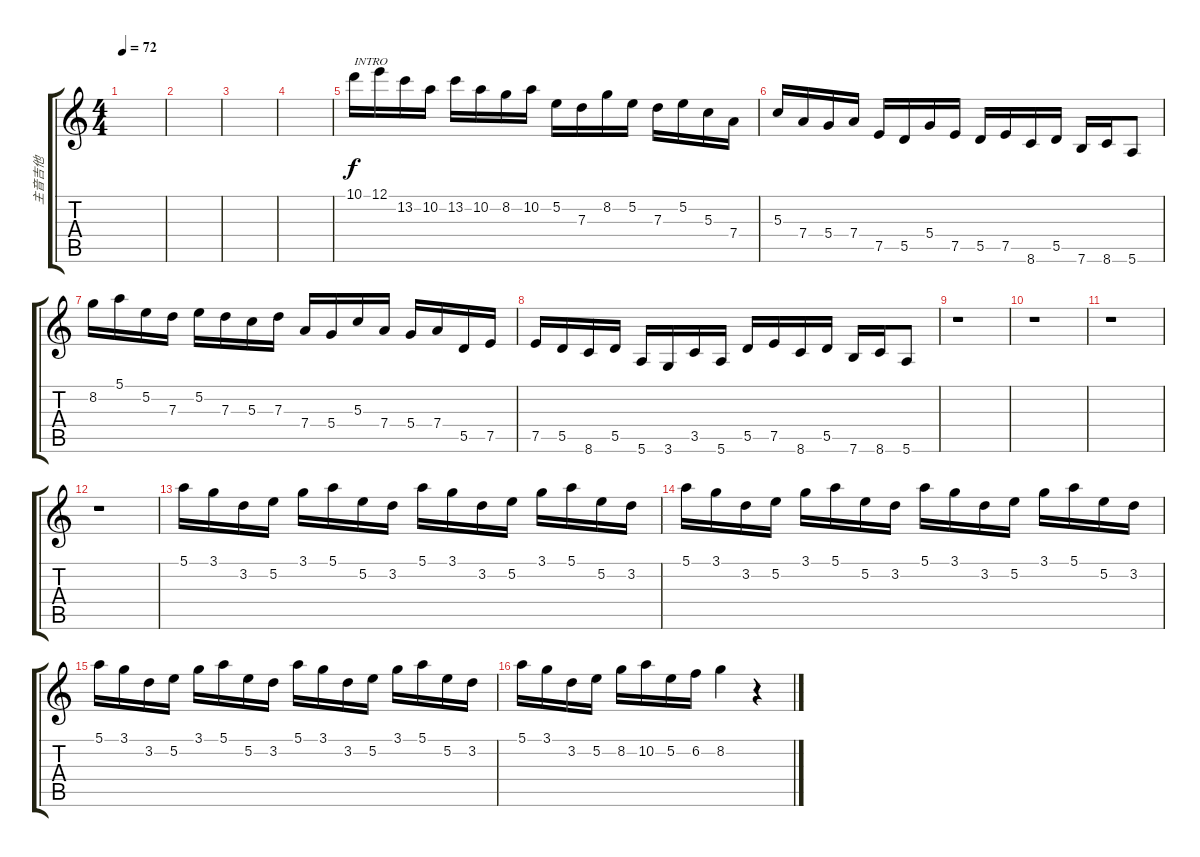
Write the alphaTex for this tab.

\track ("主音吉他" "主音吉他") {instrument distortionguitar}
\staff {score tabs}
\tuning (E4 B3 G3 D3 A2 E2) {hide}
\ts (4 4)
\tempo 72
\clef g2
\ks c
|
|
|
|
10.1.16{txt "INTRO"} 12.1.16 13.2.16 10.2.16 13.2.16 10.2.16 8.2.16 10.2.16 5.2.16 7.3.16 8.2.16 5.2.16 7.3.16 5.2.16 5.3.16 7.4.16 |
5.3.16 7.4.16 5.4.16 7.4.16 7.5.16 5.5.16 5.4.16 7.5.16 5.5.16 7.5.16 8.6.16 5.5.16 7.6.16 8.6.16 5.6.8 |
8.2.16 5.1.16 5.2.16 7.3.16 5.2.16 7.3.16 5.3.16 7.3.16 7.4.16 5.4.16 5.3.16 7.4.16 5.4.16 7.4.16 5.5.16 7.5.16 |
7.5.16 5.5.16 8.6.16 5.5.16 5.6.16 3.6.16 3.5.16 5.6.16 5.5.16 7.5.16 8.6.16 5.5.16 7.6.16 8.6.16 5.6.8 |
r.1 |
r.1 |
r.1 |
r.1 |
5.1.16{volume 10 instrument vibraphone} 3.1.16 3.2.16 5.2.16 3.1.16 5.1.16 5.2.16 3.2.16 5.1.16 3.1.16 3.2.16 5.2.16 3.1.16 5.1.16 5.2.16 3.2.16 |
5.1.16 3.1.16 3.2.16 5.2.16 3.1.16 5.1.16 5.2.16 3.2.16 5.1.16 3.1.16 3.2.16 5.2.16 3.1.16 5.1.16 5.2.16 3.2.16 |
5.1.16 3.1.16 3.2.16 5.2.16 3.1.16 5.1.16 5.2.16 3.2.16 5.1.16 3.1.16 3.2.16 5.2.16 3.1.16 5.1.16 5.2.16 3.2.16 |
5.1.16 3.1.16 3.2.16 5.2.16 8.2.16{volume 5 instrument vibraphone} 10.2.16 5.2.16 6.2.16 8.2.4 r.4
